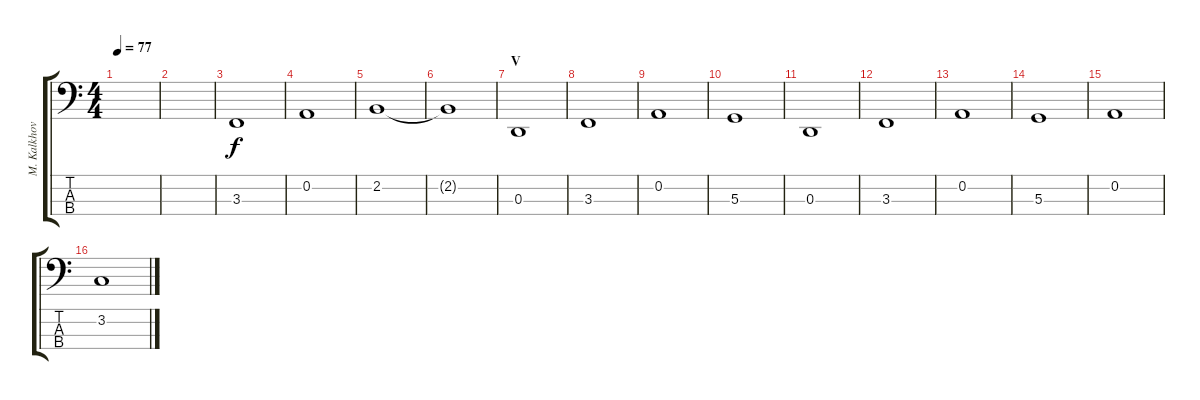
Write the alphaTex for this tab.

\track ("M. Kalkhoven" "M. Kalkhov") {instrument cello}
\staff {score tabs}
\tuning (E3 A2 D2 G1) {hide}
\ts (4 4)
\tempo 77
\clef f4
\ks c
|
|
3.3.1 |
0.2.1 |
2.2.1 |
2.2{t}.1 |
\section ("" "V")
0.3.1 |
3.3.1 |
0.2.1 |
5.3.1 |
0.3.1 |
3.3.1 |
0.2.1 |
5.3.1 |
0.2.1 |
3.2.1
